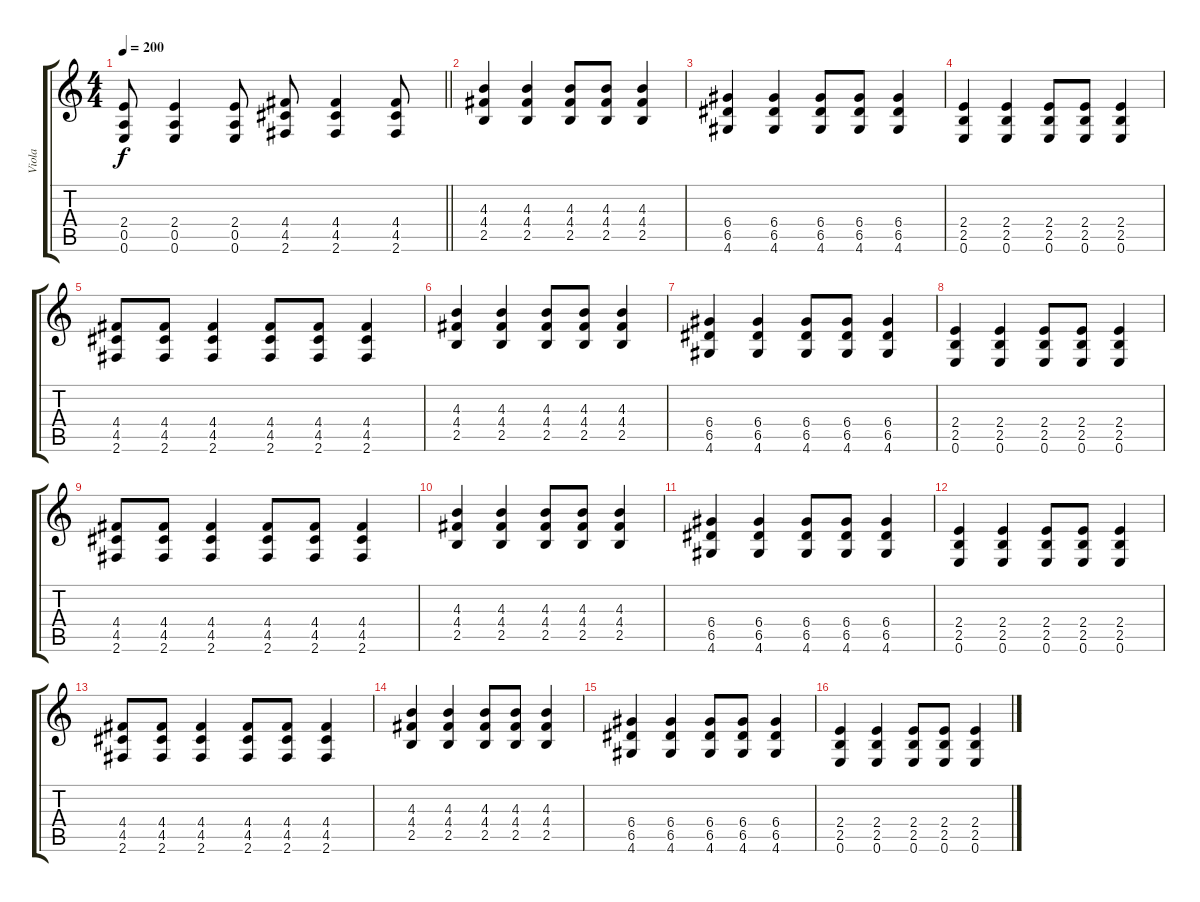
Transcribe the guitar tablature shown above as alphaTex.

\track ("Viola" "Viola") {instrument distortionguitar}
\staff {score tabs}
\tuning (E4 B3 G3 D3 A2 E2) {hide}
\ts (4 4)
\tempo 200
\clef g2
\barLineRight lightlight
\ks c
(2.4 0.5 0.6).8{dy f} (2.4 0.5 0.6).4 (2.4 0.5 0.6).8 (4.4 4.5 2.6).8 (4.4 4.5 2.6).4 (4.4 4.5 2.6).8 |
(4.3 4.4 2.5).4 (4.3 4.4 2.5).4 (4.3 4.4 2.5).8 (4.3 4.4 2.5).8 (4.3 4.4 2.5).4 |
(6.4 6.5 4.6).4 (6.4 6.5 4.6).4 (6.4 6.5 4.6).8 (6.4 6.5 4.6).8 (6.4 6.5 4.6).4 |
(2.4 2.5 0.6).4 (2.4 2.5 0.6).4 (2.4 2.5 0.6).8 (2.4 2.5 0.6).8 (2.4 2.5 0.6).4 |
(4.4 4.5 2.6).8 (4.4 4.5 2.6).8 (4.4 4.5 2.6).4 (4.4 4.5 2.6).8 (4.4 4.5 2.6).8 (4.4 4.5 2.6).4 |
(4.3 4.4 2.5).4 (4.3 4.4 2.5).4 (4.3 4.4 2.5).8 (4.3 4.4 2.5).8 (4.3 4.4 2.5).4 |
(6.4 6.5 4.6).4 (6.4 6.5 4.6).4 (6.4 6.5 4.6).8 (6.4 6.5 4.6).8 (6.4 6.5 4.6).4 |
(2.4 2.5 0.6).4 (2.4 2.5 0.6).4 (2.4 2.5 0.6).8 (2.4 2.5 0.6).8 (2.4 2.5 0.6).4 |
(4.4 4.5 2.6).8 (4.4 4.5 2.6).8 (4.4 4.5 2.6).4 (4.4 4.5 2.6).8 (4.4 4.5 2.6).8 (4.4 4.5 2.6).4 |
(4.3 4.4 2.5).4 (4.3 4.4 2.5).4 (4.3 4.4 2.5).8 (4.3 4.4 2.5).8 (4.3 4.4 2.5).4 |
(6.4 6.5 4.6).4 (6.4 6.5 4.6).4 (6.4 6.5 4.6).8 (6.4 6.5 4.6).8 (6.4 6.5 4.6).4 |
(2.4 2.5 0.6).4 (2.4 2.5 0.6).4 (2.4 2.5 0.6).8 (2.4 2.5 0.6).8 (2.4 2.5 0.6).4 |
(4.4 4.5 2.6).8 (4.4 4.5 2.6).8 (4.4 4.5 2.6).4 (4.4 4.5 2.6).8 (4.4 4.5 2.6).8 (4.4 4.5 2.6).4 |
(4.3 4.4 2.5).4 (4.3 4.4 2.5).4 (4.3 4.4 2.5).8 (4.3 4.4 2.5).8 (4.3 4.4 2.5).4 |
(6.4 6.5 4.6).4 (6.4 6.5 4.6).4 (6.4 6.5 4.6).8 (6.4 6.5 4.6).8 (6.4 6.5 4.6).4 |
(2.4 2.5 0.6).4 (2.4 2.5 0.6).4 (2.4 2.5 0.6).8 (2.4 2.5 0.6).8 (2.4 2.5 0.6).4
